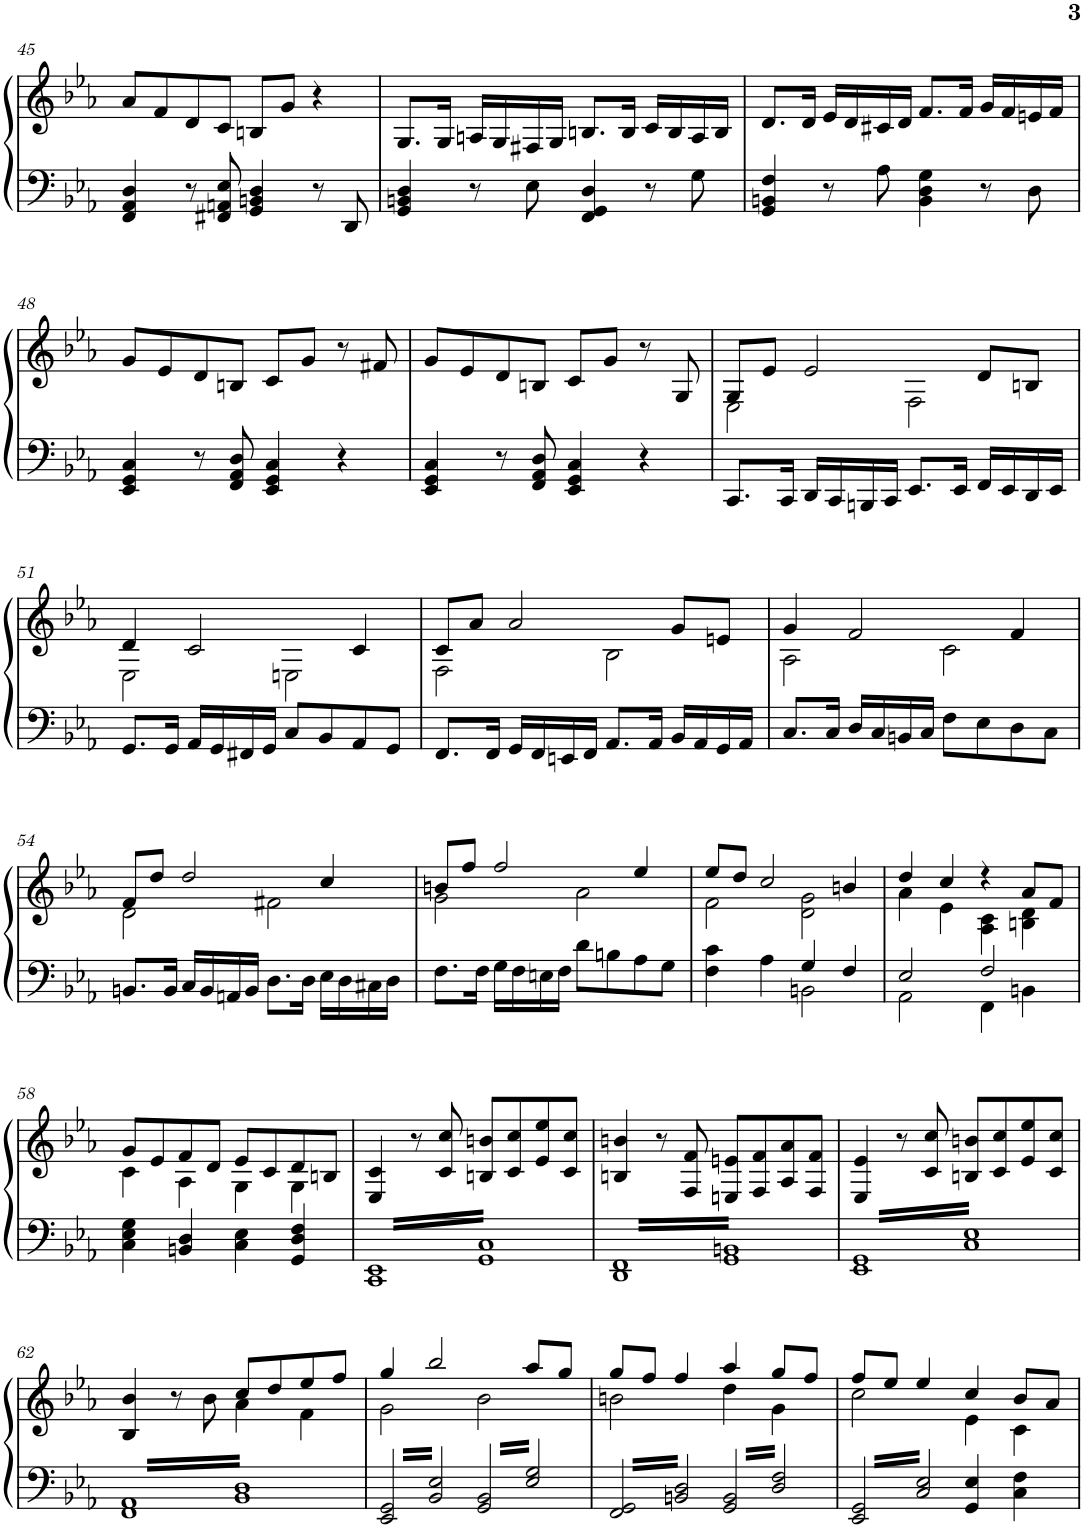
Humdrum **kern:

**kern	**kern
*part1	*part1
*staff2	*staff1
*I"Piano	*
*I'Pno.	*
!!LO:PB:g=z
*clefF4	*clefG2
*k[b-e-a-]	*k[b-e-a-]
*M4/4	*M4/4
=45	=45
4FF/ 4AA-/ 4D/	8a-/L
.	8f/
8r	8d/
8FF#X/ 8AAn/ 8E-/	8c/J
4GG/ 4BBn/ 4D/	8Bn/L
.	8g/J
8r	4r
8DD/	.
=46	=46
4GG/ 4BBn/ 4D/	8.G/L
.	16G/Jk
8r	16An/LL
.	16G/
8E-\	16F#X/
.	16G/JJ
4FF/ 4GG/ 4D/	8.Bn/L
.	16B/Jk
8r	16c/LL
.	16B/
8G\	16A/
.	16B/JJ
=47	=47
4GG/ 4BBn/ 4F/	8.d/L
.	16d/Jk
8r	16e-/LL
.	16d/
8A-\	16c#X/
.	16d/JJ
4BB\ 4D\ 4G\	8.f/L
.	16f/Jk
8r	16g/LL
.	16f/
8D\	16en/
.	16f/JJ
!!LO:LB:g=z
=48	=48
4EE-/ 4GG/ 4C/	8g/L
.	8e-/
8r	8d/
8FF/ 8AA-/ 8D/	8Bn/J
4EE-/ 4GG/ 4C/	8c/L
.	8g/J
4r	8r
.	8f#X/
=49	=49
4EE-/ 4GG/ 4C/	8g/L
.	8e-/
8r	8d/
8FF/ 8AA-/ 8D/	8Bn/J
4EE-/ 4GG/ 4C/	8c/L
.	8g/J
4r	8r
.	8G/
=50	=50
*	*^
8.CC/L	8G/L	2E-\
.	8e-/J	.
16CC/Jk	.	.
16DD/LL	2e-/	.
16CC/	.	.
16BBBn/	.	.
16CC/JJ	.	.
8.EE-/L	.	2F\
16EE-/Jk	.	.
16FF/LL	8d/L	.
16EE-/	.	.
16DD/	8Bn/J	.
16EE-/JJ	.	.
!!LO:LB:g=z	!!
=51	=51	=51
8.GG/L	4d/	2E-\
16GG/Jk	.	.
16AA-/LL	2c/	.
16GG/	.	.
16FF#X/	.	.
16GG/JJ	.	.
8C/L	.	2En\
8BB-/	.	.
8AA-/	4c/	.
8GG/J	.	.
=52	=52	=52
8.FF/L	8c/L	2F\
.	8a-/J	.
16FF/Jk	.	.
16GG/LL	2a-/	.
16FF/	.	.
16EEn/	.	.
16FF/JJ	.	.
8.AA-/L	.	2B-\
16AA-/Jk	.	.
16BB-/LL	8g/L	.
16AA-/	.	.
16GG/	8en/J	.
16AA-/JJ	.	.
=53	=53	=53
8.C/L	4g/	2A-\
16C/Jk	.	.
16D/LL	2f/	.
16C/	.	.
16BBn/	.	.
16C/JJ	.	.
8F\L	.	2c\
8E-\	.	.
8D\	4f/	.
8C\J	.	.
!!LO:LB:g=z	!!
=54	=54	=54
8.BBn/L	8f/L	2d\
.	8dd/J	.
16BB/Jk	.	.
16C/LL	2dd/	.
16BB/	.	.
16AAn/	.	.
16BB/JJ	.	.
8.D\L	.	2f#X\
16D\Jk	.	.
16E-\LL	4cc/	.
16D\	.	.
16C#X\	.	.
16D\JJ	.	.
=55	=55	=55
8.F\L	8bn/L	2g\
.	8ff/J	.
16F\Jk	.	.
16G\LL	2ff/	.
16F\	.	.
16En\	.	.
16F\JJ	.	.
8d\L	.	2a-\
8Bn\	.	.
8A-\	4ee-/	.
8G\J	.	.
=56	=56	=56
*^	*	*
4F\ 4c\	2ryy	8ee-/L	2f\
.	.	8dd/J	.
4A-\	.	2cc/	.
4G/	2BBn\	.	2d\ 2g\
4F/	.	4bn/	.
=57	=57	=57	=57
2E-/	2AA-\	4dd/	4a-\
.	.	4cc/	4e-\
2F/	4FF\	4r	4A-\ 4c\
.	4BBn\	8a-/L	4Bn\ 4d\
.	.	8f/J	.
*v	*v	*	*
!!LO:LB:g=z	!!
=58	=58	=58
4C\ 4E-\ 4G\	8g/L	4c\
.	8e-/	.
4BBn/ 4D/	8f/	4A-\
.	8d/J	.
4C\ 4E-\	8e-/L	4G\
.	8c/	.
4GG/ 4D/ 4F/	8d/	4G\
.	8Bn/J	.
*	*v	*v
=59	=59
3.CC 3.EE-	4E-/ 4c/
.	8r
.	8c/ 8cc/
3.GG 3.C	8Bn/ 8bn/L
.	8c/ 8cc/
.	8e-/ 8ee-/
.	8c/ 8cc/J
=60	=60
3.DD 3.FF	4Bn/ 4bn/
.	8r
.	8F/ 8f/
3.GG 3.BBn	8En/ 8en/L
.	8F/ 8f/
.	8A-/ 8a-/
.	8F/ 8f/J
=61	=61
3.EE- 3.GG	4E-/ 4e-/
.	8r
.	8c/ 8cc/
3.C 3.E-	8Bn/ 8bn/L
.	8c/ 8cc/
.	8e-/ 8ee-/
.	8c/ 8cc/J
!!LO:LB:g=z
=62	=62
*	*^
3.FF 3.AA-	4B-/ 4b-/	2ryy
.	8r	.
.	8b-\	.
3.BB- 3.D	8cc/L	4a-\
.	8dd/	.
.	8ee-/	4f\
.	8ff/J	.
=63	=63	=63
6.EE-/ 6.GG/	4gg/	2g\
6.BB-/ 6.E-/	2bb-/	.
6.GG/ 6.BB-/	.	2b-\
6.E-/ 6.G/	8aa-/L	.
.	8gg/J	.
=64	=64	=64
6.FF/ 6.GG/	8gg/L	2bn\
.	8ff/J	.
6.BBn/ 6.D/	4ff/	.
6.GG/ 6.BB/	4aa-/	4dd\
6.D/ 6.F/	8gg/L	4g\
.	8ff/J	.
=65	=65	=65
6.EE-/ 6.GG/	8ff/L	2cc\
.	8ee-/J	.
6.C/ 6.E-/	4ee-/	.
4GG/ 4E-/	4cc/	4e-\
4C\ 4F\	8b-/L	4c\
.	8a-/J	.
*	*v	*v
=	=
*-	*-
